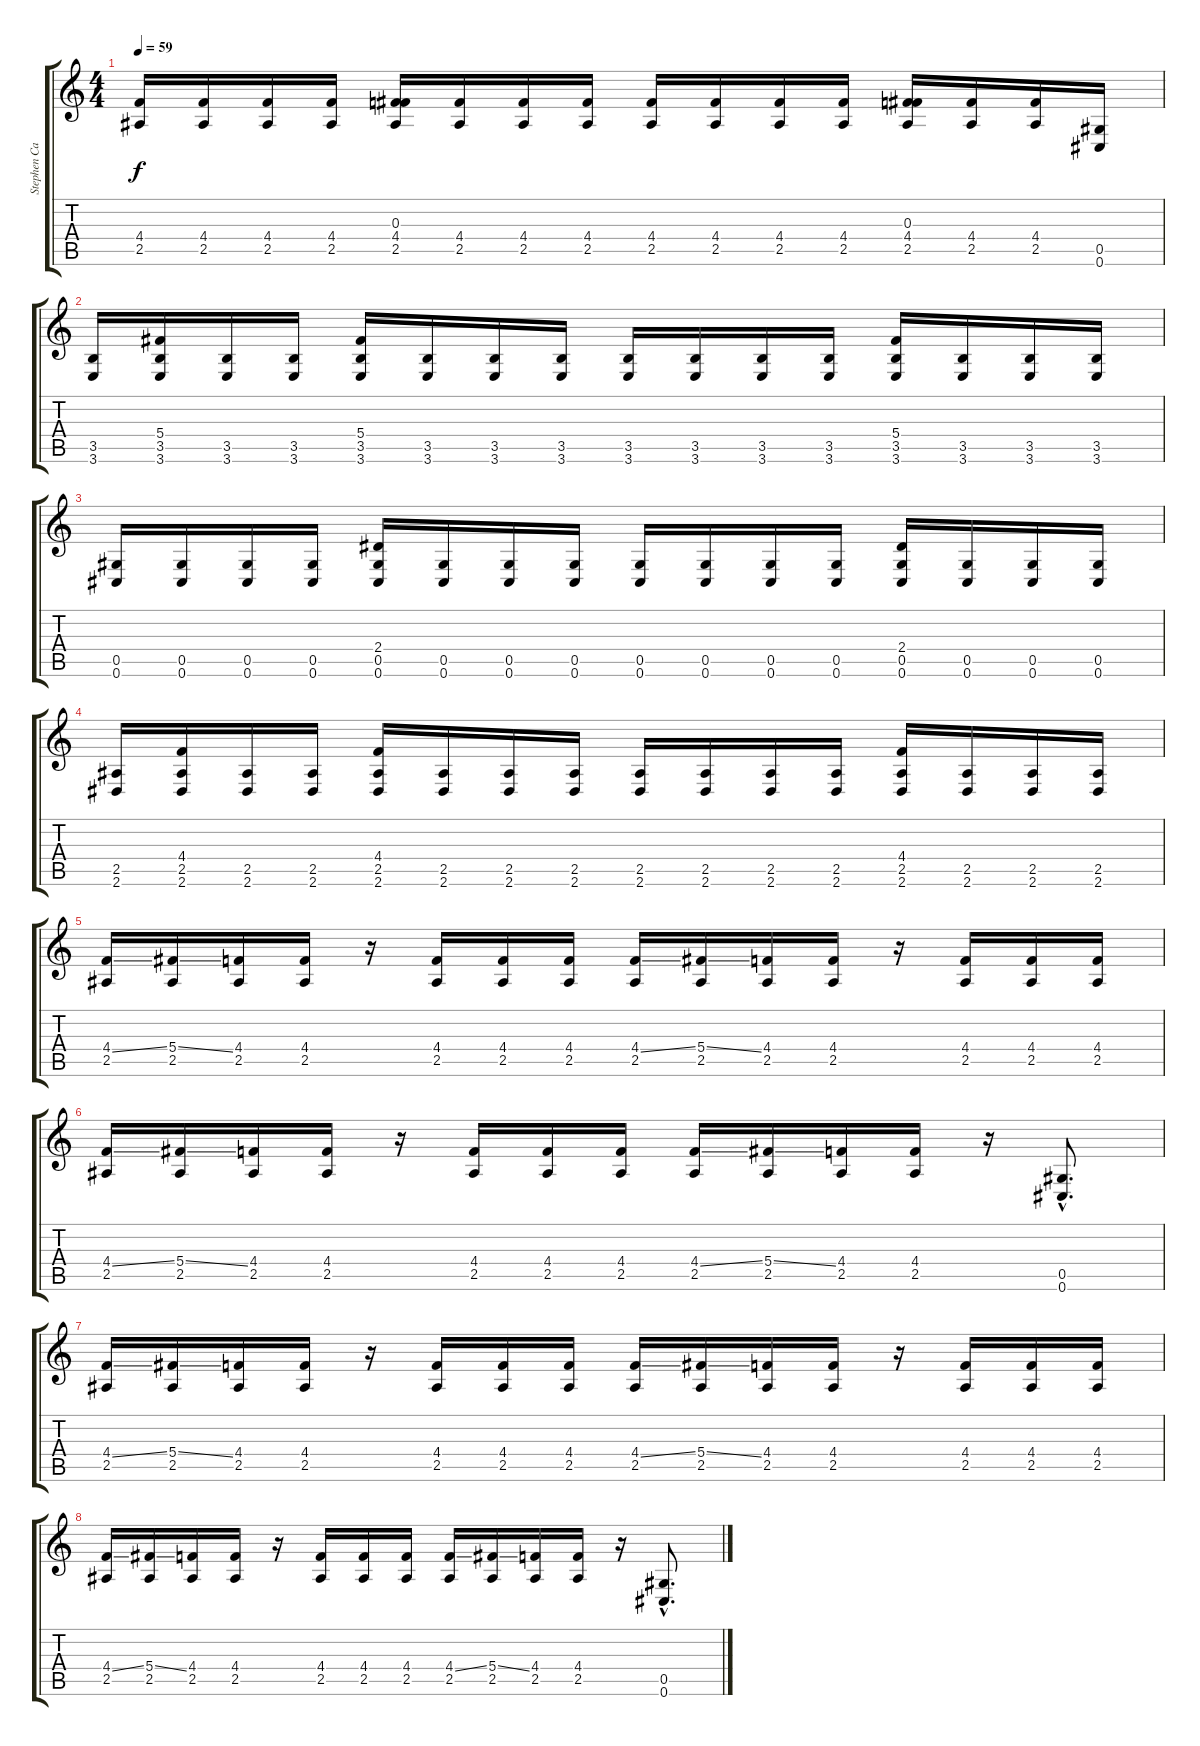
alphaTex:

\track ("Stephen Carpenter guitars" "Stephen Ca") {instrument distortionguitar}
\staff {score tabs}
\tuning (Eb4 Bb3 Gb3 Db3 Ab2 Db2) {hide}
\ts (4 4)
\tempo 59
\clef g2
\ks c
(4.4 2.5).16{dy f instrument distortionguitar} (4.4 2.5).16 (4.4 2.5).16 (4.4 2.5).16 (0.3 4.4 2.5).16 (4.4 2.5).16 (4.4 2.5).16 (4.4 2.5).16 (4.4 2.5).16 (4.4 2.5).16 (4.4 2.5).16 (4.4 2.5).16 (0.3 4.4 2.5).16 (4.4 2.5).16 (4.4 2.5).16 (0.5 0.6).16 |
(3.5 3.6).16 (5.4 3.5 3.6).16 (3.5 3.6).16 (3.5 3.6).16 (5.4 3.5 3.6).16 (3.5 3.6).16 (3.5 3.6).16 (3.5 3.6).16 (3.5 3.6).16 (3.5 3.6).16 (3.5 3.6).16 (3.5 3.6).16 (5.4 3.5 3.6).16 (3.5 3.6).16 (3.5 3.6).16 (3.5 3.6).16 |
(0.5 0.6).16 (0.5 0.6).16 (0.5 0.6).16 (0.5 0.6).16 (2.4 0.5 0.6).16 (0.5 0.6).16 (0.5 0.6).16 (0.5 0.6).16 (0.5 0.6).16 (0.5 0.6).16 (0.5 0.6).16 (0.5 0.6).16 (2.4 0.5 0.6).16 (0.5 0.6).16 (0.5 0.6).16 (0.5 0.6).16 |
(2.5 2.6).16 (4.4 2.5 2.6).16 (2.5 2.6).16 (2.5 2.6).16 (4.4 2.5 2.6).16 (2.5 2.6).16 (2.5 2.6).16 (2.5 2.6).16 (2.5 2.6).16 (2.5 2.6).16 (2.5 2.6).16 (2.5 2.6).16 (4.4 2.5 2.6).16 (2.5 2.6).16 (2.5 2.6).16 (2.5 2.6).16 |
(4.4{ss} 2.5).16{instrument distortionguitar} (5.4{ss} 2.5).16 (4.4 2.5).16 (4.4 2.5).16 r.16 (4.4 2.5).16 (4.4 2.5).16 (4.4 2.5).16 (4.4{ss} 2.5).16 (5.4{ss} 2.5).16 (4.4 2.5).16 (4.4 2.5).16 r.16 (4.4 2.5).16 (4.4 2.5).16 (4.4 2.5).16 |
(4.4{ss} 2.5).16 (5.4{ss} 2.5).16 (4.4 2.5).16 (4.4 2.5).16 r.16 (4.4 2.5).16 (4.4 2.5).16 (4.4 2.5).16 (4.4{ss} 2.5).16 (5.4{ss} 2.5).16 (4.4 2.5).16 (4.4 2.5).16 r.16 (0.5{hac} 0.6{hac}).8{d} |
(4.4{ss} 2.5).16{instrument distortionguitar} (5.4{ss} 2.5).16 (4.4 2.5).16 (4.4 2.5).16 r.16 (4.4 2.5).16 (4.4 2.5).16 (4.4 2.5).16 (4.4{ss} 2.5).16 (5.4{ss} 2.5).16 (4.4 2.5).16 (4.4 2.5).16 r.16 (4.4 2.5).16 (4.4 2.5).16 (4.4 2.5).16 |
(4.4{ss} 2.5).16 (5.4{ss} 2.5).16 (4.4 2.5).16 (4.4 2.5).16 r.16 (4.4 2.5).16 (4.4 2.5).16 (4.4 2.5).16 (4.4{ss} 2.5).16 (5.4{ss} 2.5).16 (4.4 2.5).16 (4.4 2.5).16 r.16 (0.5{hac} 0.6{hac}).8{d}
